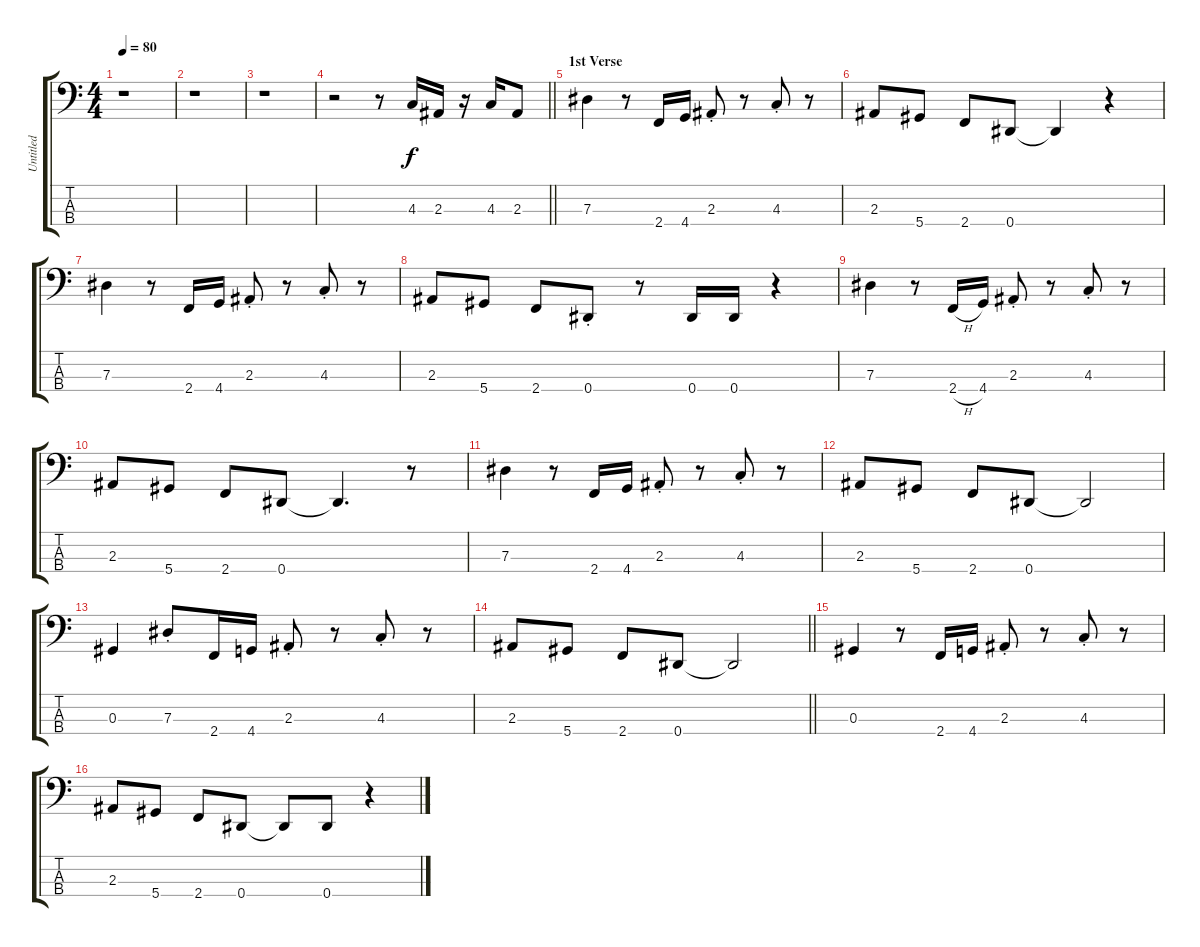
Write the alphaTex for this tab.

\track ("Untitled" "Untitled") {instrument electricbasspick}
\staff {score tabs}
\tuning (Gb2 Db2 Ab1 Eb1) {hide}
\ts (4 4)
\tempo 80
\clef f4
\ks c
r.1{dy f instrument electricbasspick} |
r.1 |
r.1 |
\barLineRight lightlight
r.2 r.8 4.3.16 2.3.16 r.16 4.3.16 2.3.8 |
\section ("" "1st Verse")
7.3.4 r.8 2.4.16 4.4.16 2.3{st}.8 r.8 4.3{st}.8 r.8 |
2.3.8 5.4.8 2.4.8 0.4.8 0.4{t}.4 r.4 |
7.3.4 r.8 2.4.16 4.4.16 2.3{st}.8 r.8 4.3{st}.8 r.8 |
2.3.8 5.4.8 2.4.8 0.4{st}.8 r.8 0.4.16 0.4.16 r.4 |
7.3.4 r.8 2.4{h}.16 4.4.16 2.3{st}.8 r.8 4.3{st}.8 r.8 |
2.3.8 5.4.8 2.4.8 0.4.8 0.4{t}.4{d} r.8 |
7.3.4 r.8 2.4.16 4.4.16 2.3{st}.8 r.8 4.3{st}.8 r.8 |
2.3.8 5.4.8 2.4.8 0.4.8 0.4{t}.2 |
0.3.4 7.3{st}.8 2.4.16 4.4.16 2.3{st}.8 r.8 4.3{st}.8 r.8 |
\barLineRight lightlight
2.3.8 5.4.8 2.4.8 0.4.8 0.4{t}.2 |
0.3.4 r.8 2.4.16 4.4.16 2.3{st}.8 r.8 4.3{st}.8 r.8 |
2.3.8 5.4.8 2.4.8 0.4.8 0.4{t}.8 0.4.8 r.4
